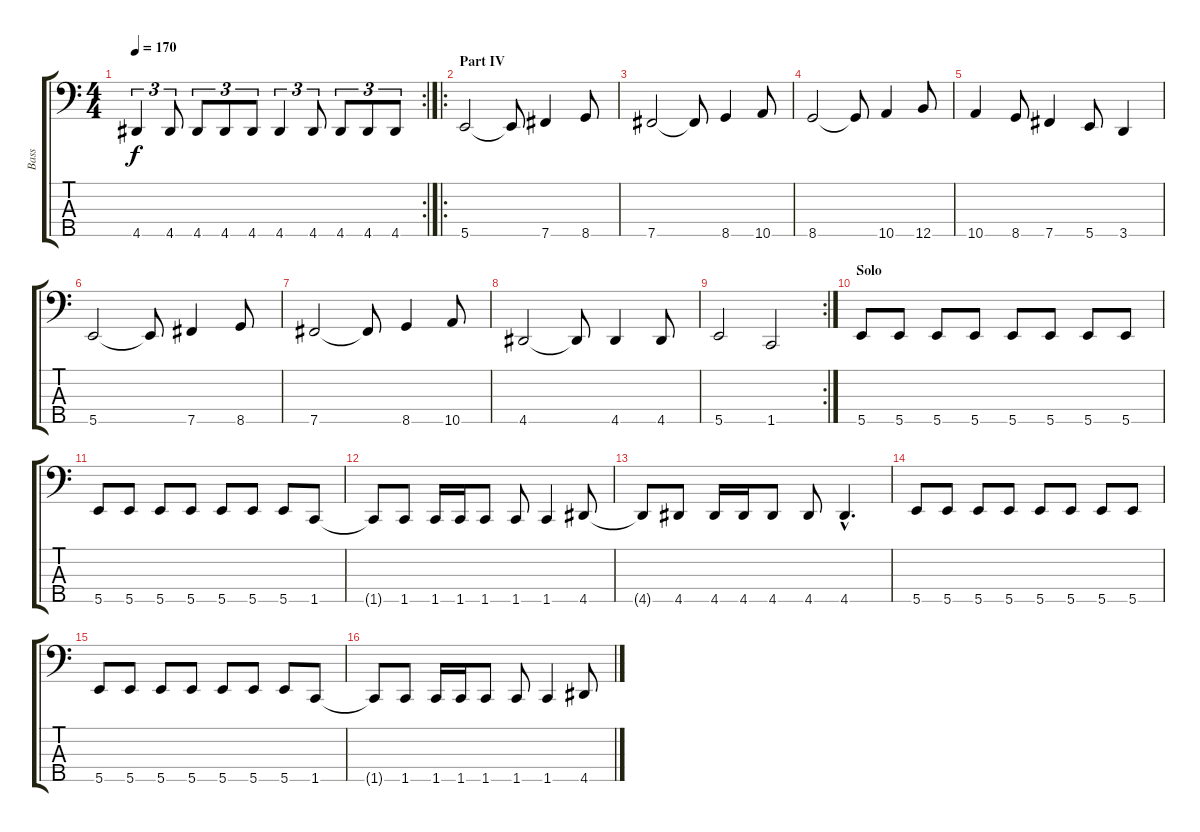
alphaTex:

\track ("Bass" "Bass") {instrument electricbassfinger}
\staff {score tabs}
\tuning (G2 D2 A1 E1 B0) {hide}
\rc 2
\ts (4 4)
\tempo 170
\clef f4
\ks c
4.5.4{tu (3 2) dy f} 4.5.8{tu (3 2)} 4.5.8{tu (3 2)} 4.5.8{tu (3 2)} 4.5.8{tu (3 2)} 4.5.4{tu (3 2)} 4.5.8{tu (3 2)} 4.5.8{tu (3 2)} 4.5.8{tu (3 2)} 4.5.8{tu (3 2)} |
\ro
\section ("" "Part IV")
5.5.2 5.5{t}.8 7.5.4 8.5.8 |
7.5.2 7.5{t}.8 8.5.4 10.5.8 |
8.5.2 8.5{t}.8 10.5.4 12.5.8 |
10.5.4 8.5.8 7.5.4 5.5.8 3.5.4 |
5.5.2 5.5{t}.8 7.5.4 8.5.8 |
7.5.2 7.5{t}.8 8.5.4 10.5.8 |
4.5.2 4.5{t}.8 4.5.4 4.5.8 |
\rc 2
5.5.2 1.5.2 |
\section ("" "Solo")
5.5.8 5.5.8 5.5.8 5.5.8 5.5.8 5.5.8 5.5.8 5.5.8 |
5.5.8 5.5.8 5.5.8 5.5.8 5.5.8 5.5.8 5.5.8 1.5.8 |
1.5{t}.8 1.5.8 1.5.16 1.5.16 1.5.8 1.5.8 1.5.4 4.5.8 |
4.5{t}.8 4.5.8 4.5.16 4.5.16 4.5.8 4.5.8 4.5{hac}.4{d} |
5.5.8 5.5.8 5.5.8 5.5.8 5.5.8 5.5.8 5.5.8 5.5.8 |
5.5.8 5.5.8 5.5.8 5.5.8 5.5.8 5.5.8 5.5.8 1.5.8 |
1.5{t}.8 1.5.8 1.5.16 1.5.16 1.5.8 1.5.8 1.5.4 4.5.8
